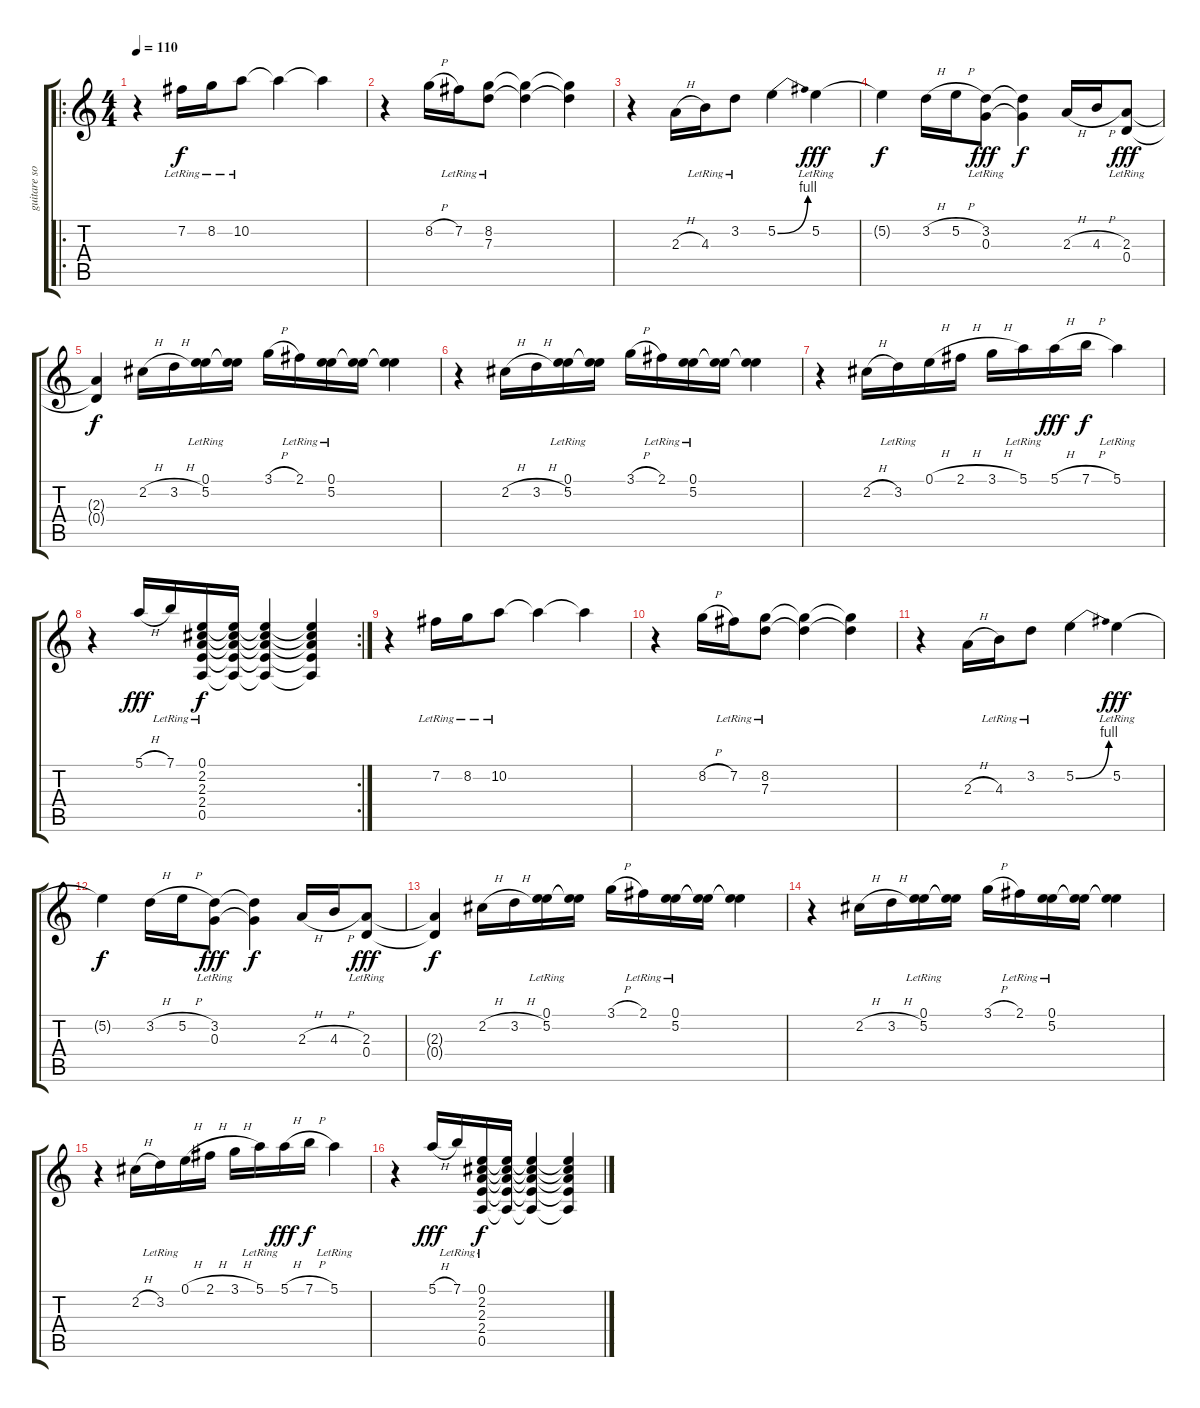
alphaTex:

\track ("guitare solo" "guitare so") {instrument acousticguitarnylon}
\staff {score tabs}
\tuning (E4 B3 G3 D3 A2 E2) {hide}
\ro
\ts (4 4)
\tempo 110
\clef g2
\ks c
r.4{dy f} 7.2{lr}.16 8.2{lr}.16 10.2{lr}.8 10.2{t}.4 10.2{t}.4 |
r.4 8.2{h}.16 7.2{lr}.16 (8.2{lr} 7.3{lr}).8 (8.2{t} 7.3{t}).4 (8.2{t} 7.3{t}).4 |
r.4 2.3{h}.16 4.3{lr}.16 3.2{lr}.8 5.2{be (bend 0 0 60 4)}.4 5.2{lr}.4{dy fff} |
5.2{t}.4{dy f} 3.2{h}.16 5.2{h}.16 (3.2{lr} 0.3{lr}).8{dy fff} (3.2{t} 0.3{t}).4{dy f} 2.3{h}.16 4.3{h}.16 (2.3{lr} 0.4{lr}).8{dy fff} |
(2.3{t} 0.4{t}).4{dy f} 2.2{h}.16 3.2{h}.16 (0.1{lr} 5.2{lr}).16 (0.1{t} 5.2{t}).16 3.1{h}.16 2.1{lr}.16 (0.1{lr} 5.2{lr}).16 (0.1{t} 5.2{t}).16 (0.1{t} 5.2{t}).4 |
r.4 2.2{h}.16 3.2{h}.16 (0.1{lr} 5.2{lr}).16 (0.1{t} 5.2{t}).16 3.1{h}.16 2.1{lr}.16 (0.1{lr} 5.2{lr}).16 (0.1{t} 5.2{t}).16 (0.1{t} 5.2{t}).4 |
r.4 2.2{h}.16 3.2{lr}.16 0.1{h}.16 2.1{h}.16 3.1{h}.16 5.1{lr}.16 5.1{h}.16{dy fff} 7.1{h}.16{dy f} 5.1{lr}.4 |
\rc 2
r.4 5.1{h}.16{dy fff} 7.1{lr}.16 (0.1{lr} 2.2{lr} 2.3{lr} 2.4{lr} 0.5{lr}).16{dy f} (0.1{t} 2.2{t} 2.3{t} 2.4{t} 0.5{t}).16 (0.1{t} 2.2{t} 2.3{t} 2.4{t} 0.5{t}).4 (0.1{t} 2.2{t} 2.3{t} 2.4{t} 0.5{t}).4 |
r.4{volume 8 instrument acousticguitarnylon} 7.2{lr}.16 8.2{lr}.16 10.2{lr}.8 10.2{t}.4 10.2{t}.4 |
r.4 8.2{h}.16 7.2{lr}.16 (8.2{lr} 7.3{lr}).8 (8.2{t} 7.3{t}).4 (8.2{t} 7.3{t}).4 |
r.4{volume 7 instrument acousticguitarnylon} 2.3{h}.16 4.3{lr}.16 3.2{lr}.8 5.2{be (bend 0 0 60 4)}.4 5.2{lr}.4{dy fff} |
5.2{t}.4{dy f} 3.2{h}.16 5.2{h}.16 (3.2{lr} 0.3{lr}).8{dy fff} (3.2{t} 0.3{t}).4{dy f} 2.3{h}.16 4.3{h}.16 (2.3{lr} 0.4{lr}).8{dy fff} |
(2.3{t} 0.4{t}).4{dy f volume 5 instrument acousticguitarnylon} 2.2{h}.16 3.2{h}.16 (0.1{lr} 5.2{lr}).16 (0.1{t} 5.2{t}).16 3.1{h}.16 2.1{lr}.16 (0.1{lr} 5.2{lr}).16 (0.1{t} 5.2{t}).16 (0.1{t} 5.2{t}).4 |
r.4 2.2{h}.16 3.2{h}.16 (0.1{lr} 5.2{lr}).16 (0.1{t} 5.2{t}).16 3.1{h}.16 2.1{lr}.16 (0.1{lr} 5.2{lr}).16 (0.1{t} 5.2{t}).16 (0.1{t} 5.2{t}).4 |
r.4{volume 4 instrument acousticguitarnylon} 2.2{h}.16 3.2{lr}.16 0.1{h}.16 2.1{h}.16 3.1{h}.16 5.1{lr}.16 5.1{h}.16{dy fff} 7.1{h}.16{dy f} 5.1{lr}.4 |
r.4{volume 2 instrument acousticguitarnylon} 5.1{h}.16{dy fff} 7.1{lr}.16 (0.1{lr} 2.2{lr} 2.3{lr} 2.4{lr} 0.5{lr}).16{dy f} (0.1{t} 2.2{t} 2.3{t} 2.4{t} 0.5{t}).16 (0.1{t} 2.2{t} 2.3{t} 2.4{t} 0.5{t}).4 (0.1{t} 2.2{t} 2.3{t} 2.4{t} 0.5{t}).4
